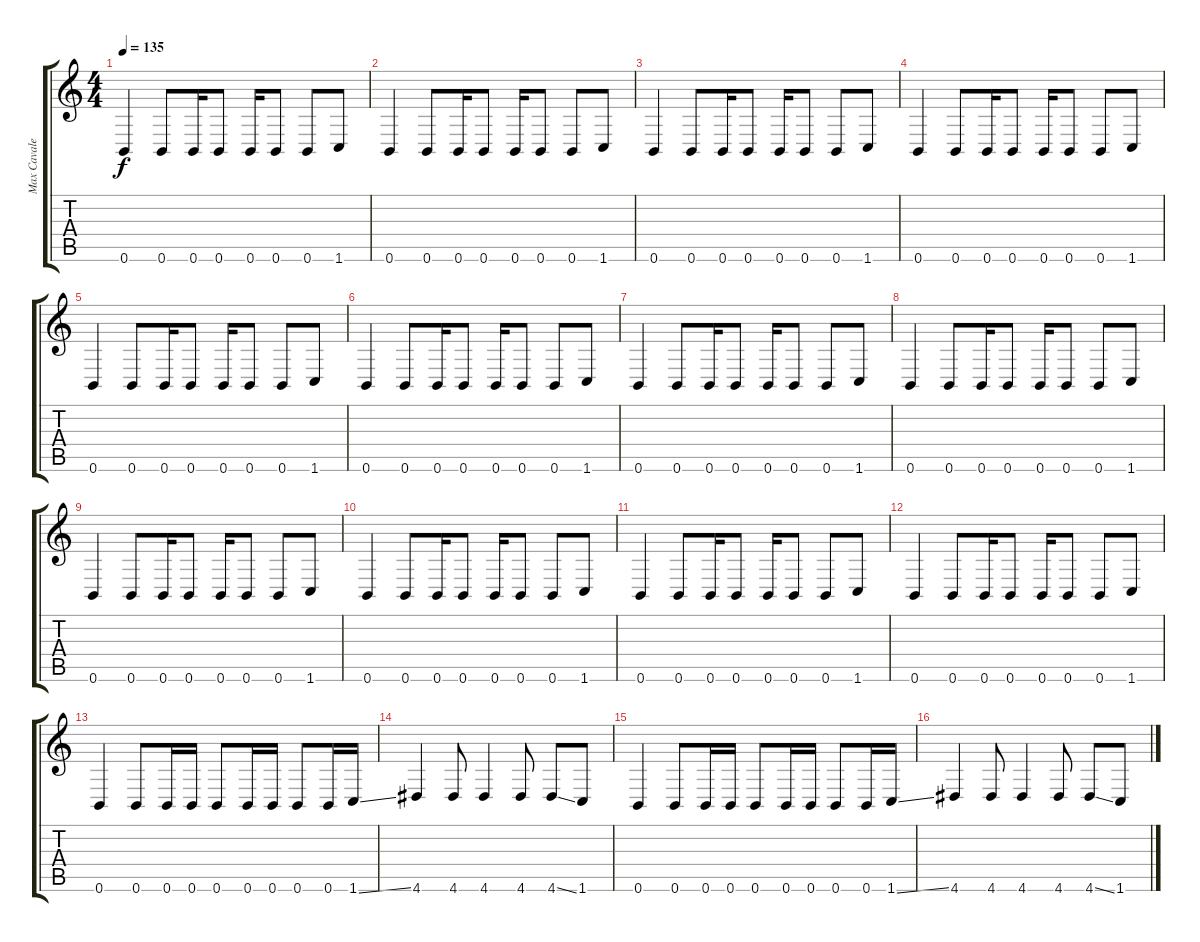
\track ("Max Cavalera" "Max Cavale") {instrument overdrivenguitar}
\staff {score tabs}
\tuning (B3 Gb3 D3 A2 E2 B1) {hide}
\ts (4 4)
\tempo 135
\clef g2
\ks c
0.6.4{dy f} 0.6.8 0.6.16 0.6.8 0.6.16 0.6.8 0.6.8 1.6.8 |
0.6.4 0.6.8 0.6.16 0.6.8 0.6.16 0.6.8 0.6.8 1.6.8 |
0.6.4 0.6.8 0.6.16 0.6.8 0.6.16 0.6.8 0.6.8 1.6.8 |
0.6.4 0.6.8 0.6.16 0.6.8 0.6.16 0.6.8 0.6.8 1.6.8 |
0.6.4 0.6.8 0.6.16 0.6.8 0.6.16 0.6.8 0.6.8 1.6.8 |
0.6.4 0.6.8 0.6.16 0.6.8 0.6.16 0.6.8 0.6.8 1.6.8 |
0.6.4 0.6.8 0.6.16 0.6.8 0.6.16 0.6.8 0.6.8 1.6.8 |
0.6.4 0.6.8 0.6.16 0.6.8 0.6.16 0.6.8 0.6.8 1.6.8 |
0.6.4 0.6.8 0.6.16 0.6.8 0.6.16 0.6.8 0.6.8 1.6.8 |
0.6.4 0.6.8 0.6.16 0.6.8 0.6.16 0.6.8 0.6.8 1.6.8 |
0.6.4 0.6.8 0.6.16 0.6.8 0.6.16 0.6.8 0.6.8 1.6.8 |
0.6.4 0.6.8 0.6.16 0.6.8 0.6.16 0.6.8 0.6.8 1.6.8 |
0.6.4 0.6.8 0.6.16 0.6.16 0.6.8 0.6.16 0.6.16 0.6.8 0.6.16 1.6{ss}.16 |
4.6.4 4.6.8 4.6.4 4.6.8 4.6{ss}.8 1.6.8 |
0.6.4 0.6.8 0.6.16 0.6.16 0.6.8 0.6.16 0.6.16 0.6.8 0.6.16 1.6{ss}.16 |
4.6.4 4.6.8 4.6.4 4.6.8 4.6{ss}.8 1.6.8
